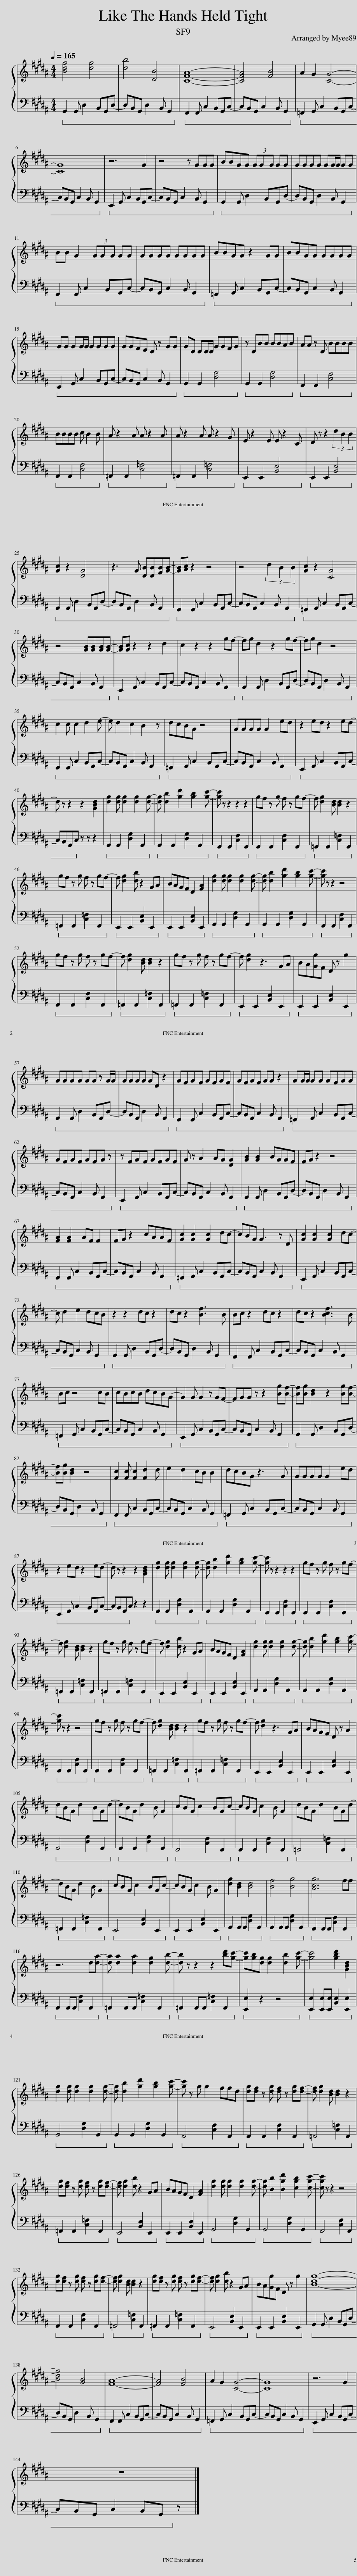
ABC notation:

X:1
%%score { 1 | 2 }
L:1/8
Q:1/4=165
M:4/4
I:linebreak $
K:B
V:1 treble
V:2 bass
V:1
 [Bdg]4 [dg]4 | [db]4 [DB]4 | [CFA]8- | [CFA]4 [FB]4 | A2 G2 [CG]4- |$ %5
 [CG]8 | z6 G2 | z4 z GGG | BBGG (3GGG GG | GGGG GG/G/ GG |$ %10
 BB G2 (3GGG GG | GGGG GGGG | BBGG z2 GG | BBGG GGGG |$ GG GG/G/ GGGG | %15
 GGFE D z GG | GD DD/D/ GGFG | z DBB BBAB | AA z D BBBB |$ BBBB c B2 B | %20
 A z2 A A z2 A | A z2 A A z2 G | E z2 E E z2 C | D z z2 (3d2 B2 B2 |$ [Gc]2 z2 [DG]4 | %25
 z3 G [DB][DB][FB][GB]- | [GB][Ac] z2 z4 | z4 (3d2 B2 B2 | [Gc]2 z2 [CG]4 |$ z4 [GB][GB][GB][GB]- | %30
 [GB][Gc] z2 z2 d2 | c2 z2 z2 gf- | fg d2 z2 gf- | fg d2 z4 |$ c2 c c2 d2 e- | %35
 e d2 c2 B2 z | dcBG z4 | GGGG G2 ed | z2 ed z2 ed- |$ d z z2 z2 [GBd]2 | %40
 [dg]2 [dg] [dg]2 [dg]2 [dg]- | [dg] [db]2 [gd']2 [gb]2 [gc']- | [gc'] z z2 z2 z2 | gf z g f z gf- | f [dg]2 [Bd] [Bd]2 z2 |$ %45
 gf z g f z gf- | f [dg]2 [db] z2 GA | BAGF D2 [FA]2 | [dg]2 [dg] [dg]2 [dg]2 [dg]- | [dg] [db]2 [gd']2 [gb]2 [gc']- | %50
 [gc'] z z2 z4 |$ gf z g f z gf- | f [dg]2 [Bd] [Bd]2 z2 | gf z g f z gf- | f [dg]2 z3 GA | %55
 BA[Gg]F D z g2 |$ GGGG GG z G/G/ | GGGG GD z2 | GFGF GFGF | GFGF GG z2 | %60
 GG/G/ GG GFGG |$ GFGF GFG z | z FGF GFGF | G z A2 AG [DG]2 | [GB]2 [GB]2 BGGF | %65
 FG z2 z4 |$ [FA]2 [FA]2 AF F2 | FG z2 cAAF | [Gc]2 [Gc]2 [Gc]2 dc- | cBG G3 z D | %70
 [Gc]2 [Gc]2 [Gc]2 dc- |$ c d2 e2 dcB | z2 z2 dc z2 | dc z2 [Bf]3 B | Bc z2 dc z2 | %75
 dc z2 [Bcf]3 B |$ Bc z4 cB | cBcB dcBG- | G2 G G2 z GF- | FGG z z2 [Bg][Bf]- | %80
 [Bf][Bg] [Bd]2 z2 [Bg][Bf]- |$ [Bf][Bg] [Bd]2 z4 | [Fc]2 [Fc] [Fc]2 [Fd]2 d | e2 d2 cB B2 | dcBG z3 G | %85
 GGGG G2 ed |$ z2 ed z2 ed- | d z z2 z2 [GBd]2 | [dg]2 [dg] [dg]2 [dg]2 [dg]- | [dg] [db]2 [gd']2 [gb]2 [gc']- | %90
 [gc'] z z2 z2 z2 | gf z g f z gf- |$ f [dg]2 [Bd] [Bd]2 z2 | gf z g f z gf- | f [dg]2 [db] z2 GA | %95
 BAGF D2 [FA]2 | [dg]2 [dg] [dg]2 [dg]2 [dg]- | [dg] [db]2 [gd']2 [gb]2 [gc']- |$ [gc'] z z2 z4 | gf z g f z gf- | %100
 f [dg]2 [Bd] [Bd]2 z2 | gf z g f z gf- | f [dg]2 z3 GA | BAGF D z A2 |$ dBG d2 BGd- | %105
 dBG d2 B G2 | cBG c2 BGc- | cBG c2 B G2 | dBG d2 BGd- |$ dBG d2 B G2 | %110
 cBG c2 BGc- | cBG c2 B G2 | [dg]2 [Bd]2 [Bd]4 | [Bf]4 [Bg]4 | [Acg]6 ff |$ %115
 z6 d[da]- | [da] [da]2 [da]2 [dg]2 [db]- | [db] z z2 z2 [bd'][gc']- | [gc'][gb][dg] [dg]2 [db]2 [gc']- | [gc']4 [gbd']2 [GBd]2 |$ %120
 [dg]2 [dg] [dg]2 [dg]2 [dg]- | [dg] [db]2 [gd']2 [gb]2 [gc']- | [gc'] z g g2 ffd | [dg][df] z [dg] [df] z [dg][df]- | [df] [dg]2 [Bd] [Bd]2 z2 |$ %125
 [dg][df] z [dg] [df] z [dg][df]- | [df] [dg]2 [db] z2 GA | BAGF D2 [FA]2 | [dg]2 [dg] [dg]2 [dg]2 [dg]- | [dg] [Bb]2 [Bgd']2 [cgb]2 [cgc']- | %130
 [cgc'] z z2 z4 |$ [dg][df] z [dg] [df] z [dg][df]- | [df] [dg]2 [Bd] [Bd]2 z2 | [dg][df] z [dg] [df] z [dg][df]- | [df] [dg]2 [db] z2 GA | %135
 BA[Gg]F D z g2 | [Bdg]8- |$ [Bdg]4 [GB]4 | [FA]8- | [FA]4 [FB]4 | %140
 A2 G2 [CG]4- | [CG]8 | z6 G2 |$ z8 |] %144
V:2
!ped! G,,2 G,, D,2 B,,G,,D,- | D,B,,G,, D,2 B,, G,,2!ped-up! |!ped! F,,2 F,, C,2 B,,G,,C,- | C,B,,G,, C,2 B,, G,,2!ped-up! |!ped! =F,,2 G,, C,2 B,,G,,C,- |$ %5
 C,B,,G,, C,2 B,, G,,2!ped-up! |!ped! E,,2 G,, C,2 B,,G,,C,- | C,B,,G,, C,2 B,, G,,2!ped-up! |!ped! G,,2 G,, D,2 B,,G,,D,- | D,B,,G,, D,2 B,, G,,2!ped-up! |$ %10
!ped! F,,2 F,, C,2 B,,G,,C,- | C,B,,G,, C,2 B,, G,,2!ped-up! |!ped! =F,,2 G,, C,2 B,,G,,C,- | C,B,,G,, C,2 B,, G,,2!ped-up! |$!ped! E,,2 G,, C,2 B,,G,,C,- | %15
 C,B,,G,, C,2 B,, G,,2!ped-up! |!ped! G,,2 G,,2 [D,G,]4!ped-up! |!ped! G,,2 G,,2 [D,G,]4!ped-up! |!ped! F,,2 F,,2 [C,F,]4!ped-up! |$!ped! F,,2 F,,2 [C,F,]4!ped-up! | %20
!ped! =F,,2 F,,2 [C,=F,]4!ped-up! |!ped! =F,,2 F,,2 [C,=F,]4!ped-up! |!ped! E,,2 E,,2 [B,,E,]4!ped-up! |!ped! E,,2 E,,2 [B,,E,]4!ped-up! |$!ped! G,,2 G,, D,2 B,,G,,D,- | %25
 D,B,,G,, D,2 B,, G,,2!ped-up! |!ped! F,,2 F,, C,2 B,,G,,C,- | C,B,,G,, C,2 B,, G,,2!ped-up! |!ped! =F,,2 G,, C,2 B,,G,,C,- |$ C,B,,G,, C,2 B,, G,,2!ped-up! | %30
!ped! E,,2 G,, C,2 B,,G,,C,- | C,B,,G,, C,2 B,, G,,2!ped-up! |!ped! G,,2 G,, D,2 B,,G,,D,- | D,B,,G,, D,2 B,, G,,2!ped-up! |$!ped! F,,2 F,, C,2 B,,G,,C,- | %35
 C,B,,G,, C,2 B,, G,,2!ped-up! |!ped! =F,,2 G,, C,2 B,,G,,C,- | C,B,,G,, C,2 B,, G,,2!ped-up! |!ped! E,,2 G,, C,2 B,,G,,C,- |$ C,B,,G,,C,!ped-up! z z z2 | %40
!ped! G,,2 G,,2 [D,G,]2 G,,2!ped-up! |!ped! G,,2 G,,2 [D,G,]2 G,,2!ped-up! |!ped! F,,2 F,,2 [C,F,]2 F,,2!ped-up! |!ped! F,,2 F,,2 [C,F,]2 F,,2!ped-up! |!ped! =F,,2 F,,2 [C,=F,]2 F,,2!ped-up! |$ %45
!ped! =F,,2 F,,2 [C,=F,]2 F,,2!ped-up! |!ped! E,,2 E,,2 [B,,E,]2 E,,2!ped-up! |!ped! E,,2 E,,2 [B,,E,]2 E,,2!ped-up! |!ped! G,,2 G,,2 [D,G,]2 G,,2!ped-up! |!ped! G,,2 G,,2 [D,G,]2 G,,2!ped-up! | %50
!ped! F,,2 F,,2 [C,F,]2 F,,2!ped-up! |$!ped! F,,2 F,,2 [C,F,]2 F,,2!ped-up! |!ped! =F,,2 F,,2 [C,=F,]2 F,,2!ped-up! |!ped! =F,,2 F,,2 [C,=F,]2 F,,2!ped-up! |!ped! E,,2 E,,2 [B,,E,]2 E,,2!ped-up! | %55
!ped! E,,2 E,,2 [B,,E,]2 E,,2!ped-up! |$!ped! G,,2 G,, D,2 B,,G,,D,- | D,B,,G,, D,2 B,, G,,2!ped-up! |!ped! F,,2 F,, C,2 B,,G,,C,- | C,B,,G,, C,2 B,, G,,2!ped-up! | %60
!ped! =F,,2 G,, C,2 B,,G,,C,- |$ C,B,,G,, C,2 B,, G,,2!ped-up! |!ped! E,,2 G,, C,2 B,,G,,C,- | C,B,,G,, C,2 B,, G,,2!ped-up! |!ped! G,,2 G,, D,2 B,,G,,D,- | %65
 D,B,,G,, D,2 B,, G,,2!ped-up! |$!ped! F,,2 F,, C,2 B,,G,,C,- | C,B,,G,, C,2 B,, G,,2!ped-up! |!ped! =F,,2 G,, C,2 B,,G,,C,- | C,B,,G,, C,2 B,, G,,2!ped-up! | %70
!ped! E,,2 G,, C,2 B,,G,,C,- |$ C,B,,G,, C,2 B,, G,,2!ped-up! |!ped! G,,2 G,, D,2 B,,G,,D,- | D,B,,G,, D,2 B,, G,,2!ped-up! |!ped! F,,2 F,, C,2 B,,G,,C,- | %75
 C,B,,G,, C,2 B,, G,,2!ped-up! |$!ped! =F,,2 G,, C,2 B,,G,,C,- | C,B,,G,, C,2 B,, G,,2!ped-up! |!ped! E,,2 G,, C,2 B,,G,,C,- | C,B,,G,, C,2 B,, G,,2!ped-up! | %80
!ped! G,,2 G,, D,2 B,,G,,D,- |$ D,B,,G,, D,2 B,, G,,2!ped-up! |!ped! F,,2 F,, C,2 B,,G,,C,- | C,B,,G,, C,2 B,, G,,2!ped-up! |!ped! =F,,2 G,, C,2 B,,G,,C,- | %85
 C,B,,G,, C,2 B,, G,,2!ped-up! |$!ped! E,,2 G,, C,2 B,,G,,C,- | C,B,,G,,C,!ped-up! z2 z2 |!ped! G,,2 G,,2 [D,G,]2 G,,2!ped-up! |!ped! G,,2 G,,2 [D,G,]2 G,,2!ped-up! | %90
!ped! F,,2 F,,2 [C,F,]2 F,,2!ped-up! |!ped! F,,2 F,,2 [C,F,]2 F,,2!ped-up! |$!ped! =F,,2 F,,2 [C,=F,]2 F,,2!ped-up! |!ped! =F,,2 F,,2 [C,=F,]2 F,,2!ped-up! |!ped! E,,2 E,,2 [B,,E,]2 E,,2!ped-up! | %95
!ped! E,,2 E,,2 [B,,E,]2 E,,2!ped-up! |!ped! G,,2 G,,2 [D,G,]2 G,,2!ped-up! |!ped! G,,2 G,,2 [D,G,]2 G,,2!ped-up! |$!ped! F,,2 F,,2 [C,F,]2 F,,2!ped-up! |!ped! F,,2 F,,2 [C,F,]2 F,,2!ped-up! | %100
!ped! =F,,2 F,,2 [C,=F,]2 F,,2!ped-up! |!ped! =F,,2 F,,2 [C,=F,]2 F,,2!ped-up! |!ped! E,,2 E,,2 [B,,E,]2 E,,2!ped-up! |!ped! E,,2 E,,2 [B,,E,]2 E,,2!ped-up! |$!ped! G,,4 [D,G,]2 G,,2!ped-up! | %105
!ped! G,,2 G,,2 [D,G,]2 G,,2!ped-up! |!ped! F,,4 [C,F,]2 F,,2!ped-up! |!ped! F,,2 F,,2 [C,F,]2 F,,2!ped-up! |!ped! =F,,4 [C,=F,]2 F,,2!ped-up! |$!ped! =F,,2 F,,2 [C,=F,]2 F,,2!ped-up! | %110
!ped! E,,4 [B,,E,]2 E,,2!ped-up! |!ped! E,,2 E,,2 [B,,E,]2 E,,2!ped-up! |!ped! G,,2 G,,G,, [D,G,]2 G,,2!ped-up! |!ped! G,,2 G,,G,, [D,G,]2 G,,2!ped-up! |!ped! F,,2 F,,F,, [C,F,]2 F,,2!ped-up! |$ %115
!ped! F,,2 F,,F,, [C,F,]2 F,,2!ped-up! |!ped! =F,,2 F,,F,, [C,=F,]2 F,,2!ped-up! |!ped! =F,,2 F,,F,, [C,=F,]2 F,,2!ped-up! |!ped! [E,,E,]2 z2 z4!ped-up! |!ped! [E,,E,]2 [E,,E,][E,,E,] [B,,E,]2 [E,,E,]2!ped-up! |$ %120
!ped! G,,4 [D,G,]2 G,,2!ped-up! |!ped! G,,2 G,,2 [D,G,]2 G,,2!ped-up! |!ped! F,,4 [C,F,]2 F,,2!ped-up! |!ped! F,,2 F,,2 [C,F,]2 F,,2!ped-up! |!ped! =F,,4 [C,=F,]2 F,,2!ped-up! |$ %125
!ped! =F,,2 F,,2 [C,=F,]2 F,,2!ped-up! |!ped! E,,4 [B,,E,]2 E,,2!ped-up! |!ped! E,,2 E,,2 [B,,E,]2 E,,2!ped-up! |!ped! G,,4 [D,G,]2 G,,2!ped-up! |!ped! G,,4 [D,G,]2 G,,2!ped-up! | %130
!ped! F,,4 [C,F,]2 F,,2!ped-up! |$!ped! F,,2 F,,2 [C,F,]2 F,,2!ped-up! |!ped! =F,,4 [C,=F,]2 F,,2!ped-up! |!ped! =F,,2 F,,2 [C,=F,]2 F,,2!ped-up! |!ped! E,,4 [B,,E,]2 E,,2!ped-up! | %135
!ped! E,,2 E,,2 [B,,E,]2 E,,2!ped-up! |!ped! G,,2 G,, D,2 B,,G,,D,- |$ D,B,,G,, D,2 B,, G,,2!ped-up! |!ped! F,,2 F,, C,2 B,,G,,C,- | C,B,,G,, C,2 B,, G,,2!ped-up! | %140
!ped! =F,,2 G,, C,2 B,,G,,C,- | C,B,,G,, C,2 B,, G,,2!ped-up! |!ped! E,,2 G,, C,2 B,,G,,C,- |$ C,B,,G,, C,2 B,,G,,!ped-up! z |] %144
